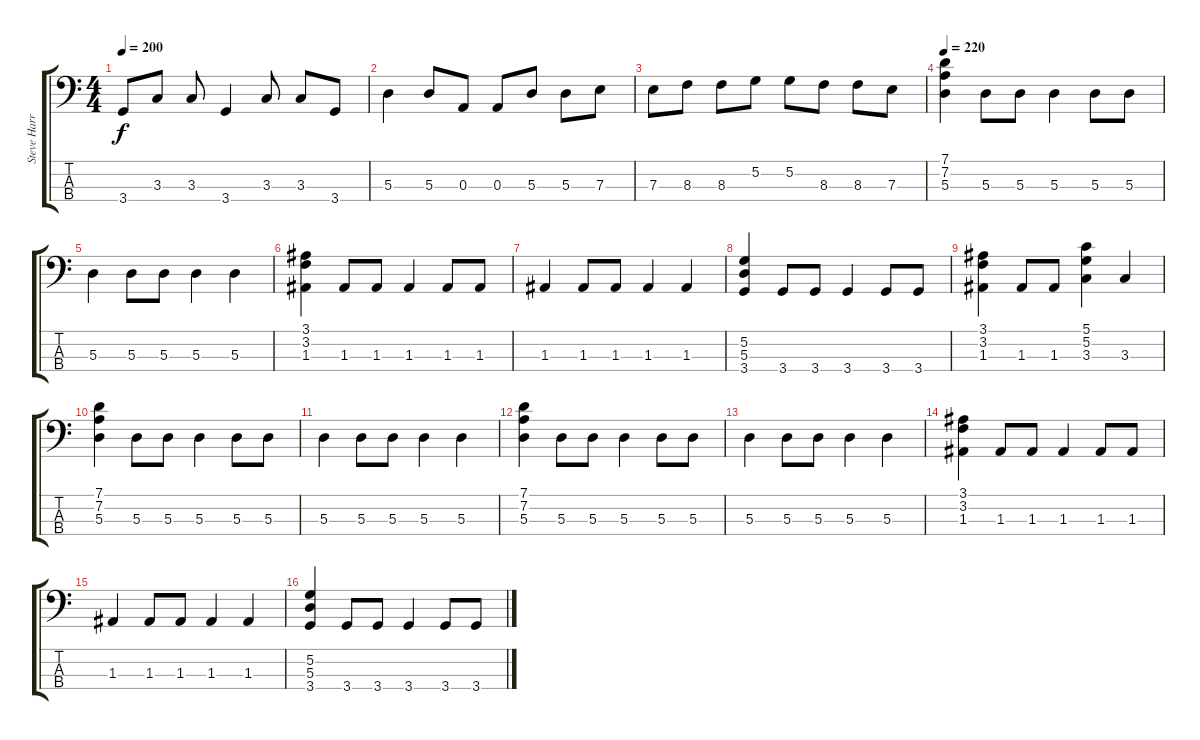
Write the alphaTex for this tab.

\track ("Steve Harris" "Steve Harr") {instrument slapbass2}
\staff {score tabs}
\tuning (G2 D2 A1 E1) {hide}
\ts (4 4)
\tempo 200
\clef f4
\ks c
3.4.8{dy f} 3.3.8 3.3.8 3.4.4 3.3.8 3.3.8 3.4.8 |
5.3.4 5.3.8 0.3.8 0.3.8 5.3.8 5.3.8 7.3.8 |
7.3.8 8.3.8 8.3.8 5.2.8 5.2.8 8.3.8 8.3.8 7.3.8 |
\tempo 220
(7.1 7.2 5.3).4 5.3.8 5.3.8 5.3.4 5.3.8 5.3.8 |
5.3.4 5.3.8 5.3.8 5.3.4 5.3.4 |
(3.1 3.2 1.3).4 1.3.8 1.3.8 1.3.4 1.3.8 1.3.8 |
1.3.4 1.3.8 1.3.8 1.3.4 1.3.4 |
(5.2 5.3 3.4).4 3.4.8 3.4.8 3.4.4 3.4.8 3.4.8 |
(3.1 3.2 1.3).4 1.3.8 1.3.8 (5.1 5.2 3.3).4 3.3.4 |
(7.1 7.2 5.3).4 5.3.8 5.3.8 5.3.4 5.3.8 5.3.8 |
5.3.4 5.3.8 5.3.8 5.3.4 5.3.4 |
(7.1 7.2 5.3).4 5.3.8 5.3.8 5.3.4 5.3.8 5.3.8 |
5.3.4 5.3.8 5.3.8 5.3.4 5.3.4 |
(3.1 3.2 1.3).4 1.3.8 1.3.8 1.3.4 1.3.8 1.3.8 |
1.3.4 1.3.8 1.3.8 1.3.4 1.3.4 |
(5.2 5.3 3.4).4 3.4.8 3.4.8 3.4.4 3.4.8 3.4.8
